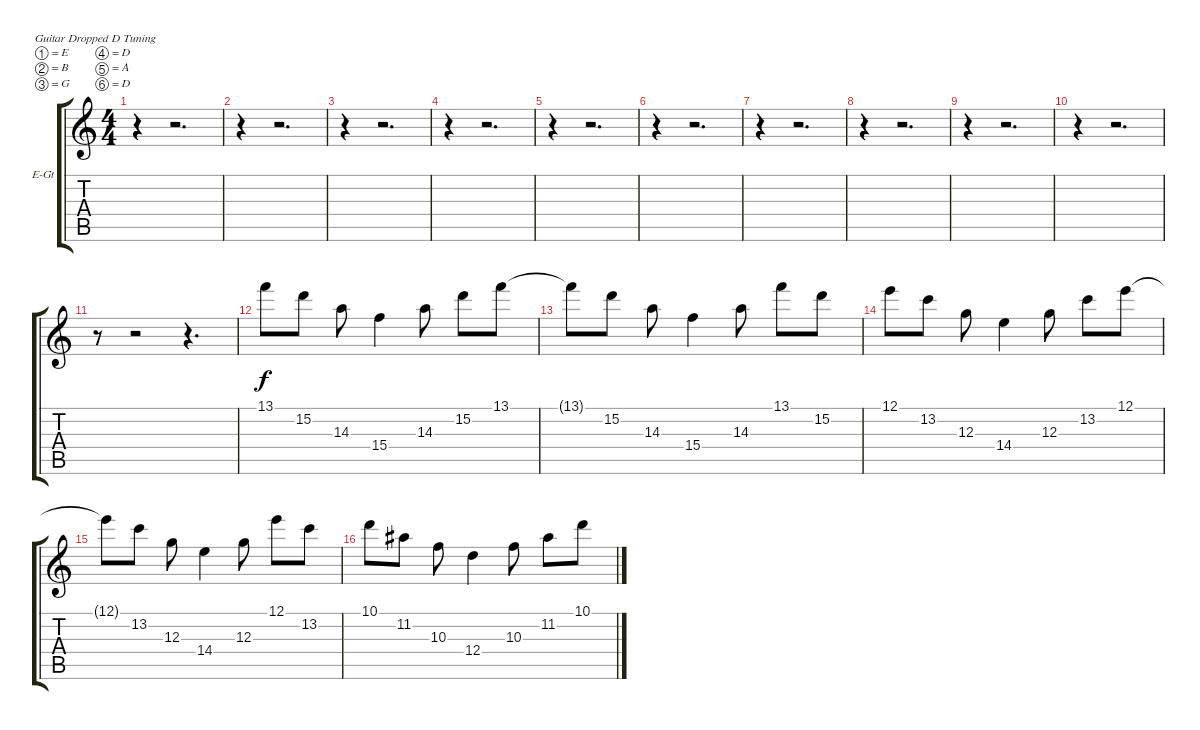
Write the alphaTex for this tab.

\bracketExtendMode groupsimilarinstruments
\firstSystemTrackNameOrientation horizontal
\otherSystemsTrackNameOrientation horizontal
\track ("Electric Guitar 4" "E-Gt") {instrument distortionguitar}
\staff {score tabs}
\tuning (E4 B3 G3 D3 A2 D2)
\ts (4 4)
\tempo (142 hide)
\clef g2
\ks c
r.4{dy f} r.2{d} |
r.4 r.2{d} |
r.4 r.2{d} |
r.4 r.2{d} |
r.4 r.2{d} |
r.4 r.2{d} |
r.4 r.2{d} |
r.4 r.2{d} |
r.4 r.2{d} |
r.4 r.2{d} |
r.8 r.2 r.4{d} |
13.1.8 15.2.8 14.3.8 15.4.4 14.3.8 15.2.8 13.1.8 |
13.1{t}.8 15.2.8 14.3.8 15.4.4 14.3.8 13.1.8 15.2.8 |
12.1.8 13.2.8 12.3.8 14.4.4 12.3.8 13.2.8 12.1.8 |
12.1{t}.8 13.2.8 12.3.8 14.4.4 12.3.8 12.1.8 13.2.8 |
10.1.8 11.2.8 10.3.8 12.4.4 10.3.8 11.2.8 10.1.8
